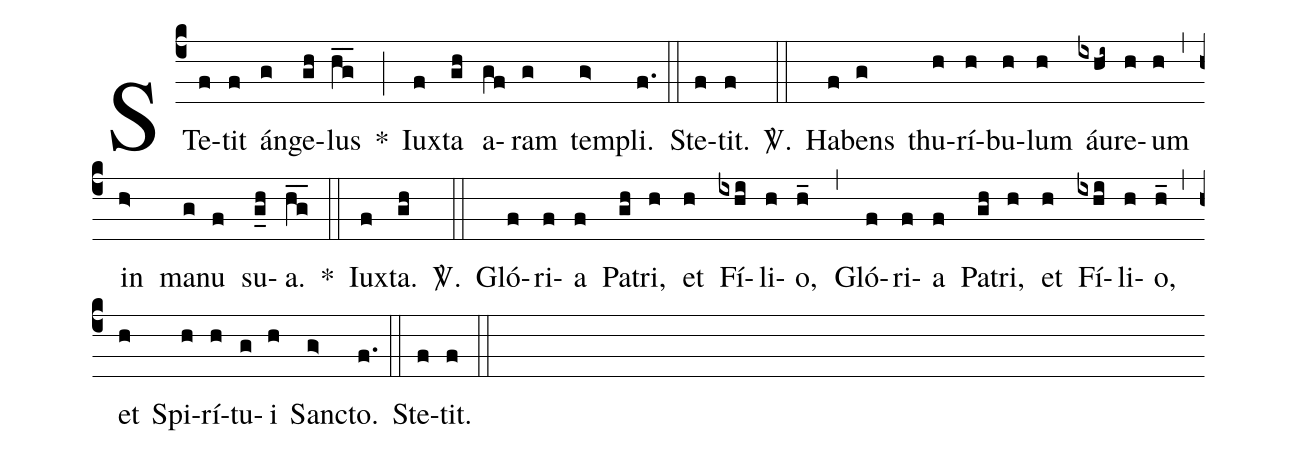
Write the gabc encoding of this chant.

%%
(c4)
STe(f)tit(f) án(g)ge(gh)lus(h_g_) *(;)
Iux(f)ta(gh) a(gf)ram(g) tem(g>)pli.(f.) (::)
Ste(f)tit.(f) <sp>V/</sp>.(::)
Ha(f)bens(g) thu(h)rí(h)bu(h)lum(h) áu(ixhi~)re(h)um(h) (,)
in(h>) ma(g)nu(f) su(g_h)a.(h_g_) *(::)
Iux(f)ta.(gh) <sp>V/</sp>.(::)
Gló(f)ri(f)a(f) Pa(gh)tri,(h) et(h) Fí(ixhi)li(h)o,(h_) (,)
Gló(f)ri(f)a(f) Pa(gh)tri,(h) et(h) Fí(ixhi)li(h)o,(h_) (,)
et(h) Spi(h)rí(h)tu(g)i(h) San(g>)cto.(f.) (::)
Ste(f)tit.(f) (::)
